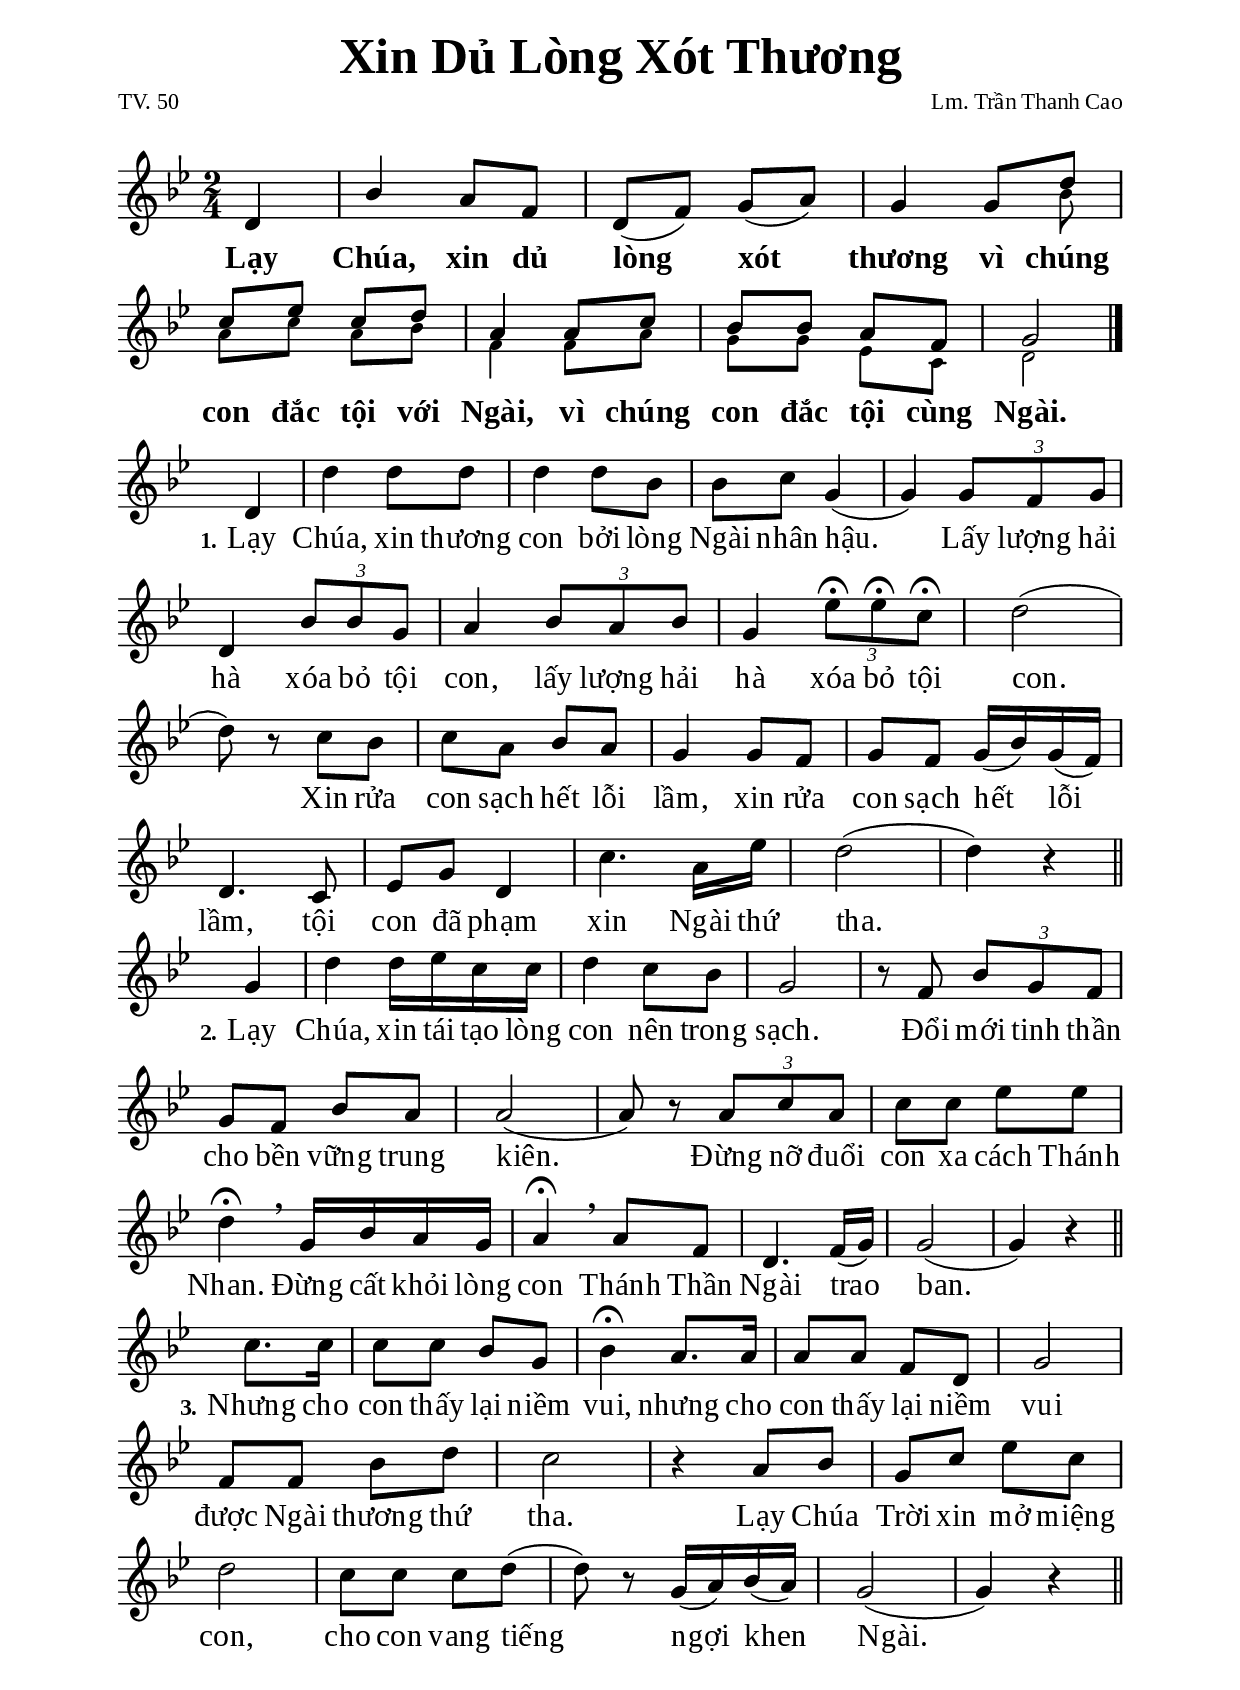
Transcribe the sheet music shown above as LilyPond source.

% Cài đặt chung
\version "2.20.0"
\include "english.ly"

\header {
  title = \markup { \fontsize #3 "Xin Dủ Lòng Xót Thương" }
  poet = "TV. 50"
  composer = "Lm. Trần Thanh Cao"
  arranger = " "
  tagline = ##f
}

\paper {
  #(set-paper-size "a4")
  top-margin = 10\mm
  bottom-margin = 10\mm
  left-margin = 20\mm
  right-margin = 20\mm
  indent = #0
  #(define fonts
    (make-pango-font-tree
      "Liberation Serif"
      "Liberation Serif"
      "Liberation Serif"
      (/ 20 20)))
  page-count = #1
}

% Nhạc điệp khúc
nhacDiepKhucSop = \relative c' {
  \partial 4 d4 |
  bf' a8 f |
  d _(f) g _(a) |
  g4 g8 d' |
  c ef c d |
  a4 a8 c |
  bf bf a f |
  g2 \bar "|."
}

nhacDiepKhucBas = \relative c'' {
  \skip 4
  \skip 2
  \skip 2
  \skip 4. bf8 |
  a c a bf |
  f4 f8 a |
  g g ef c |
  d2
}

% Nhạc phiên khúc
nhacPhienKhucMot = \relative c' {
  \partial 4 d4 |
  d' d8 d |
  d4 d8 bf |
  bf c g4 ( |
  g) \tuplet 3/2 { g8 f g } |
  d4 \tuplet 3/2 { bf'8 bf g } |
  a4 \tuplet 3/2 { bf8 a bf } |
  g4 \tuplet 3/2 { ef'8 \fermata ef \fermata c \fermata } |
  d2 ( |
  d8) r c bf |
  c a bf a |
  g4 g8 f |
  g f g16 (bf) g (f) |
  d4. c8 |
  ef g d4 |
  c'4. a16 ef' |
  d2 ( |
  d4) r \bar "||"
}

nhacPhienKhucHai = \relative c'' {
  \partial 4 g4 |
  d' d16 ef c c |
  d4 c8 bf |
  g2 |
  r8 f \tuplet 3/2 { bf8 g f } |
  g f bf a |
  a2 ( |
  a8) r \tuplet 3/2 { a8 c a } |
  c8 c ef ef |
  d4 \fermata \breathe g,16 bf a g |
  a4 \fermata \breathe a8 f |
  d4. f16 (g) |
  g2 ( |
  g4) r \bar "||"
}

nhacPhienKhucBa = \relative c'' {
  \partial 4 c8. c16 |
  c8 c bf g |
  bf4 \fermata a8. a16 |
  a8 a f d |
  g2 |
  f8 f bf d |
  c2 |
  r4 a8 bf |
  g c ef c |
  d2 |
  c8 c c d ( |
  d) r g,16 (a) bf (a) |
  g2 ( |
  g4) r \bar "||"
}

% Lời điệp khúc
loiDiepKhuc = \lyricmode {
  Lạy Chúa, xin dủ lòng xót thương
  vì chúng con đắc tội với Ngài,
  vì chúng con đắc tội cùng Ngài.
}

% Lời phiên khúc
loiPhienKhucMot = \lyricmode {
  \set stanza = #"1."
  Lạy Chúa, xin thương con bởi lòng Ngài nhân hậu.
  Lấy lượng hải hà xóa bỏ tội con,
  lấy lượng hải hà xóa bỏ tội con.
  Xin rửa con sạch hết lỗi lầm,
  xin rửa con sạch hết lỗi lầm,
  tội con đã phạm xin Ngài thứ tha.
}

loiPhienKhucHai = \lyricmode {
  \set stanza = #"2."
  Lạy Chúa, xin tái tạo lòng con nên trong sạch.
  Đổi mới tinh thần cho bền vững trung kiên.
  Đừng nỡ đuổi con xa cách Thánh Nhan.
  Đừng cất khỏi lòng con Thánh Thần Ngài trao ban.
}

loiPhienKhucBa = \lyricmode {
  \set stanza = #"3."
  Nhưng cho con thấy lại niềm vui,
  nhưng cho con thấy lại niềm vui
  được Ngài thương thứ tha.
  Lạy Chúa Trời xin mở miệng con,
  cho con vang tiếng ngợi khen Ngài.
}


% Dàn trang
\score {
  \new ChoirStaff <<
    \new Staff = diepKhuc \with {
        \consists "Merge_rests_engraver"
        \magnifyStaff #(magstep +1)
      }
      <<
      \new Voice = beSop {
        \voiceOne \key bf \major \time 2/4 \nhacDiepKhucSop
      }
      \new Voice = beBas {
        \override NoteHead.font-size = #-2
        \voiceTwo \key bf \major \time 2/4 \nhacDiepKhucBas
      }
    >>
    \new Lyrics \lyricsto beSop \loiDiepKhuc
  >>
  \layout {
    \override Lyrics.LyricText.font-series = #'bold
    \override Lyrics.LyricText.font-size = #+3
    \override Lyrics.LyricSpace.minimum-distance = #2.0
    \override Score.BarNumber.break-visibility = ##(#f #f #f)
    \override Score.SpacingSpanner.uniform-stretching = ##t
  }
}

\score {
  \new ChoirStaff <<
    \new Staff = phienKhuc \with {
        \magnifyStaff #(magstep +1)
      }
      <<
      \new Voice = beSop {
        \key bf \major \time 2/4 \nhacPhienKhucMot
      }
    >>
    \new Lyrics \lyricsto beSop \loiPhienKhucMot
  >>
  \layout {
    \override Staff.TimeSignature.transparent = ##t
    \override Lyrics.LyricText.font-size = #+3
    \override Lyrics.LyricSpace.minimum-distance = #0.5
    \override Score.BarNumber.break-visibility = ##(#f #f #f)
    \override Score.SpacingSpanner.uniform-stretching = ##t
  }
}

\score {
  \new ChoirStaff <<
    \new Staff = phienKhuc \with {
        \magnifyStaff #(magstep +1)
      }
      <<
      \new Voice = beSop {
        \key bf \major \time 2/4 \nhacPhienKhucHai
      }
    >>
    \new Lyrics \lyricsto beSop \loiPhienKhucHai
  >>
  \layout {
    \override Staff.TimeSignature.transparent = ##t
    \override Lyrics.LyricText.font-size = #+3
    \override Lyrics.LyricSpace.minimum-distance = #0.5
    \override Score.BarNumber.break-visibility = ##(#f #f #f)
    \override Score.SpacingSpanner.uniform-stretching = ##t
  }
}

\score {
  \new ChoirStaff <<
    \new Staff = phienKhuc \with {
        \magnifyStaff #(magstep +1)
      }
      <<
      \new Voice = beSop {
        \key bf \major \time 2/4 \nhacPhienKhucBa
      }
    >>
    \new Lyrics \lyricsto beSop \loiPhienKhucBa
  >>
  \layout {
    \override Staff.TimeSignature.transparent = ##t
    \override Lyrics.LyricText.font-size = #+3
    \override Lyrics.LyricSpace.minimum-distance = #0.5
    \override Score.BarNumber.break-visibility = ##(#f #f #f)
    \override Score.SpacingSpanner.uniform-stretching = ##t
  }
}
